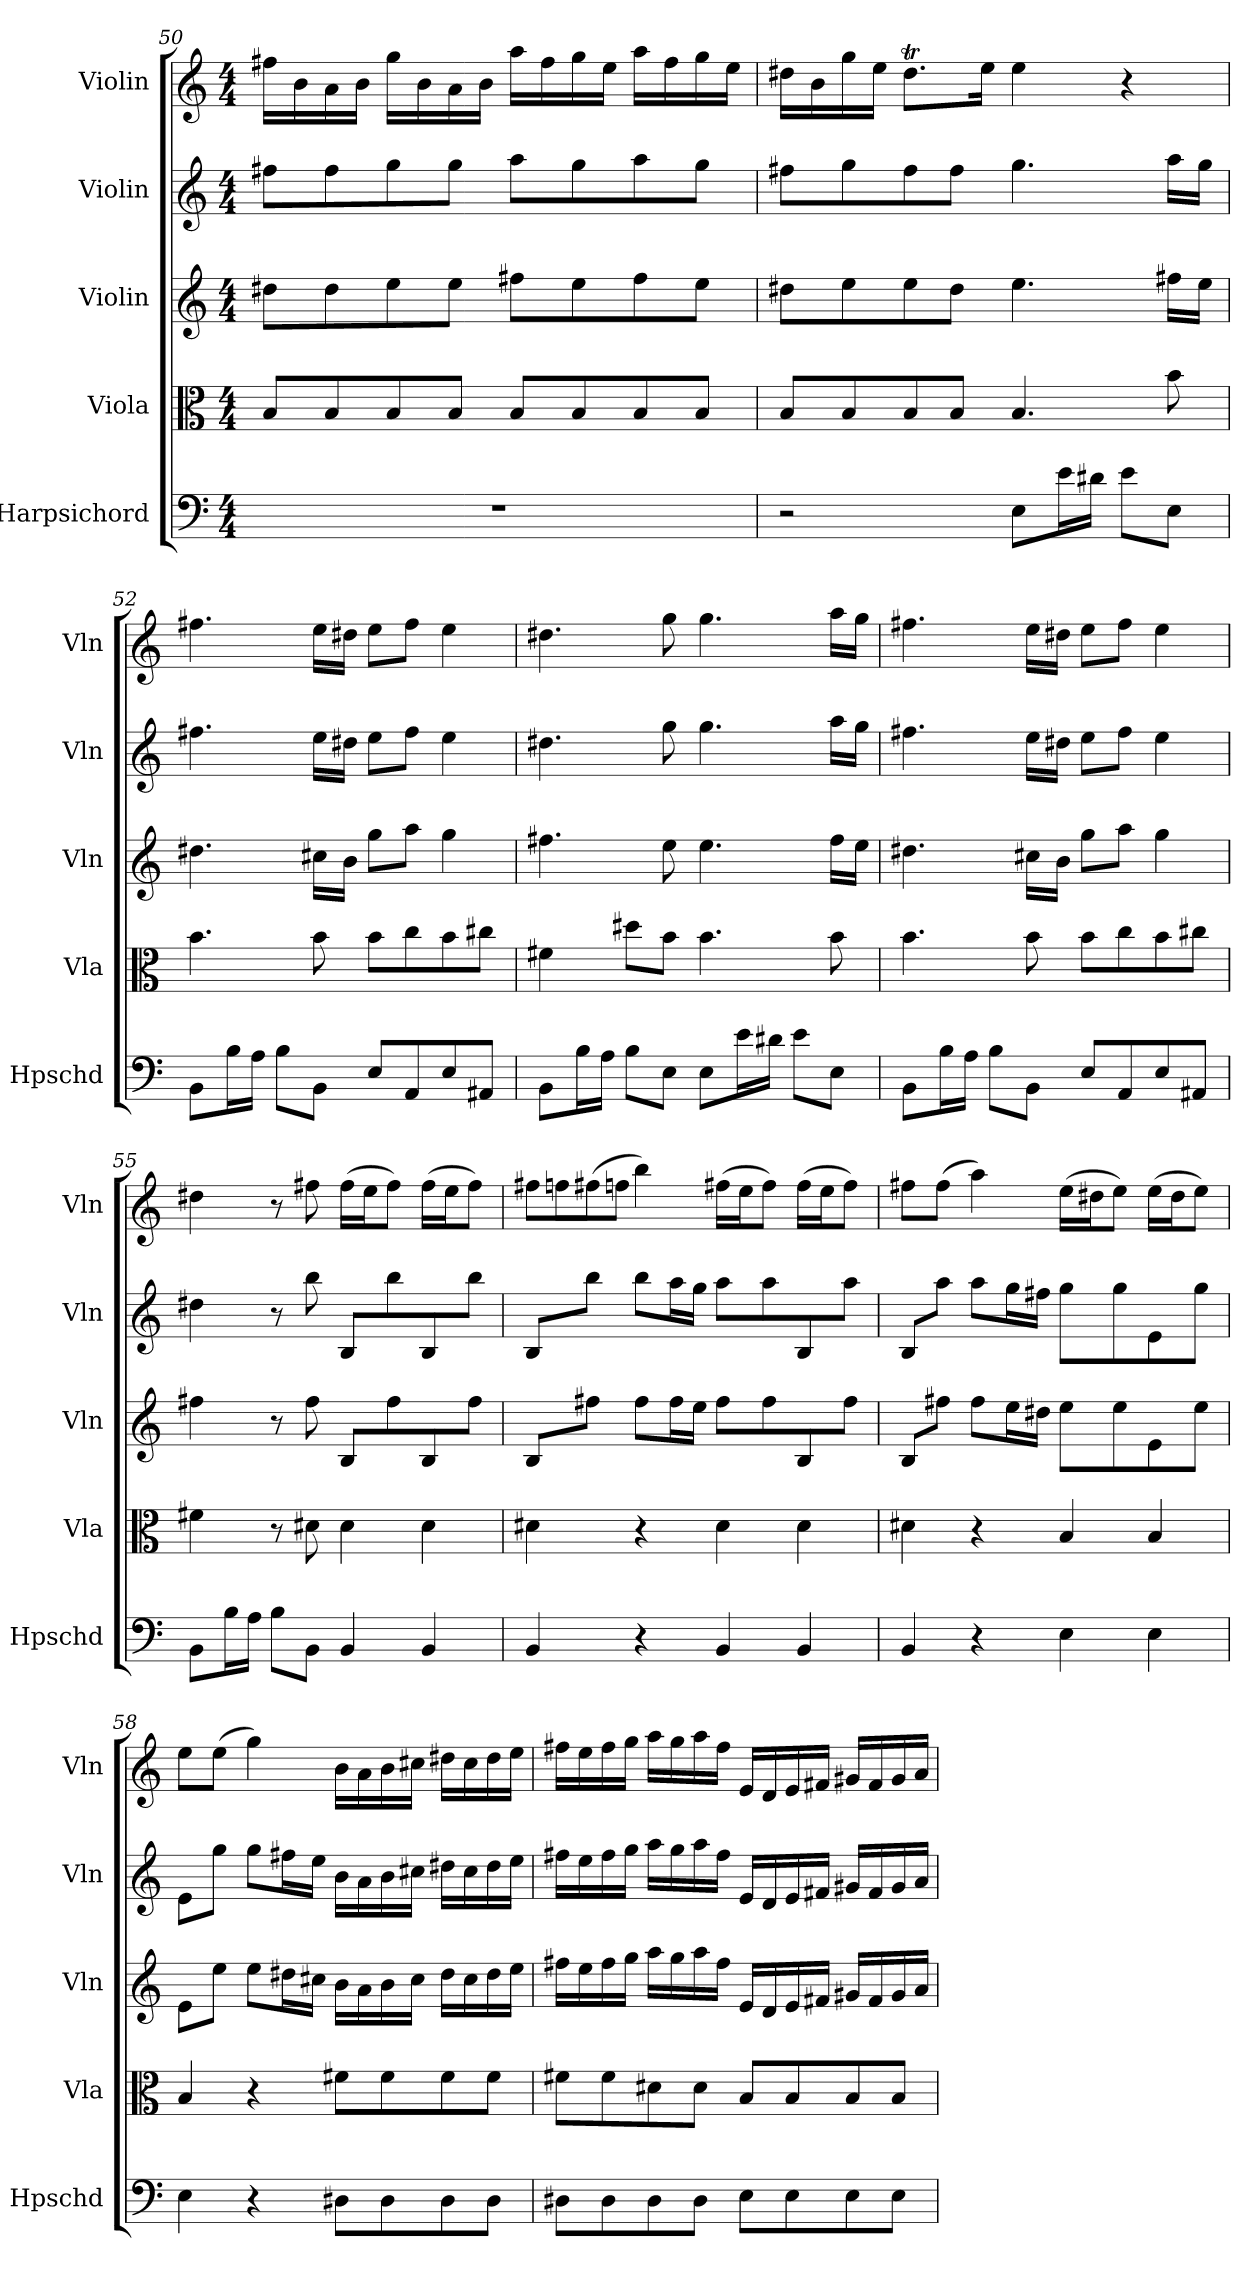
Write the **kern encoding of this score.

**kern	**kern	**kern	**kern	**kern
*part5	*part4	*part3	*part2	*part1
*staff5	*staff4	*staff3	*staff2	*staff1
*I"Harpsichord	*I"Viola	*I"Violin	*I"Violin	*I"Violin
*I'Hpschd	*I'Vla	*I'Vln	*I'Vln	*I'Vln
*clefF4	*clefC3	*clefG2	*clefG2	*clefG2
*k[]	*k[]	*k[]	*k[]	*k[]
*C:	*C:	*C:	*C:	*C:
*M4/4	*M4/4	*M4/4	*M4/4	*M4/4
=50	=50	=50	=50	=50
1r	8B/L	8dd#X\L	8ff#X\L	16ff#X\LL
.	.	.	.	16b\
.	8B/	8dd#\	8ff#\	16a\
.	.	.	.	16b\JJ
.	8B/	8ee\	8gg\	16gg\LL
.	.	.	.	16b\
.	8B/J	8ee\J	8gg\J	16a\
.	.	.	.	16b\JJ
.	8B/L	8ff#X\L	8aa\L	16aa\LL
.	.	.	.	16ff#\
.	8B/	8ee\	8gg\	16gg\
.	.	.	.	16ee\JJ
.	8B/	8ff#\	8aa\	16aa\LL
.	.	.	.	16ff#\
.	8B/J	8ee\J	8gg\J	16gg\
.	.	.	.	16ee\JJ
=51	=51	=51	=51	=51
2r	8B/L	8dd#X\L	8ff#X\L	16dd#X\LL
.	.	.	.	16b\
.	8B/	8ee\	8gg\	16gg\
.	.	.	.	16ee\JJ
.	8B/	8ee\	8ff#\	8.dd#t\L
.	8B/J	8dd#\J	8ff#\J	.
.	.	.	.	16ee\Jk
8E\L	4.B/	4.ee\	4.gg\	4ee\
16e\L	.	.	.	.
16d#X\JJ	.	.	.	.
8e\L	.	.	.	4r
8E\J	8b\	16ff#X\LL	16aa\LL	.
.	.	16ee\JJ	16gg\JJ	.
=52	=52	=52	=52	=52
8BB\L	4.b\	4.dd#X\	4.ff#X\	4.ff#X\
16B\L	.	.	.	.
16A\JJ	.	.	.	.
8B\L	.	.	.	.
8BB\J	8b\	16cc#X\LL	16ee\LL	16ee\LL
.	.	16b\JJ	16dd#X\JJ	16dd#X\JJ
8E/L	8b\L	8gg\L	8ee\L	8ee\L
8AA/	8cc\	8aa\J	8ff#\J	8ff#\J
8E/	8b\	4gg\	4ee\	4ee\
8AA#X/J	8cc#X\J	.	.	.
=53	=53	=53	=53	=53
8BB\L	4f#X\	4.ff#X\	4.dd#X\	4.dd#X\
16B\L	.	.	.	.
16A\JJ	.	.	.	.
8B\L	8dd#X\L	.	.	.
8E\J	8b\J	8ee\	8gg\	8gg\
8E\L	4.b\	4.ee\	4.gg\	4.gg\
16e\L	.	.	.	.
16d#X\JJ	.	.	.	.
8e\L	.	.	.	.
8E\J	8b\	16ff#\LL	16aa\LL	16aa\LL
.	.	16ee\JJ	16gg\JJ	16gg\JJ
=54	=54	=54	=54	=54
8BB\L	4.b\	4.dd#X\	4.ff#X\	4.ff#X\
16B\L	.	.	.	.
16A\JJ	.	.	.	.
8B\L	.	.	.	.
8BB\J	8b\	16cc#X\LL	16ee\LL	16ee\LL
.	.	16b\JJ	16dd#X\JJ	16dd#X\JJ
8E/L	8b\L	8gg\L	8ee\L	8ee\L
8AA/	8cc\	8aa\J	8ff#\J	8ff#\J
8E/	8b\	4gg\	4ee\	4ee\
8AA#X/J	8cc#X\J	.	.	.
=55	=55	=55	=55	=55
8BB\L	4f#X\	4ff#X\	4dd#X\	4dd#X\
16B\L	.	.	.	.
16A\JJ	.	.	.	.
8B\L	8r	8r	8r	8r
8BB\J	8d#X\	8ff#\	8bb\	8ff#X\
4BB/	4d#\	8B/L	8B/L	(16ff#\LL
.	.	.	.	16ee\J
.	.	8ff#\	8bb\	8ff#\J)
4BB/	4d#\	8B/	8B/	(16ff#\LL
.	.	.	.	16ee\J
.	.	8ff#\J	8bb\J	8ff#\J)
=56	=56	=56	=56	=56
*	*	*	*	*^
4BB/	4d#X\	8B/L	8B/L	8ff#X\L	8ffn\L
.	.	8ff#X\J	8bb\J	(8ff#X\J	8ffn\J
4r	4r	8ff#\L	8bb\L	4bb\)	2.ryy
.	.	16ff#\L	16aa\L	.	.
.	.	16ee\JJ	16gg\JJ	.	.
4BB/	4d#\	8ff#\L	8aa\L	(16ff#X\LL	.
.	.	.	.	16ee\J	.
.	.	8ff#\	8aa\	8ff#\J)	.
4BB/	4d#\	8B/	8B/	(16ff#\LL	.
.	.	.	.	16ee\J	.
.	.	8ff#\J	8aa\J	8ff#\J)	.
*	*	*	*	*v	*v
=57	=57	=57	=57	=57
4BB/	4d#X\	8B/L	8B/L	8ff#X\L
.	.	8ff#X\J	8aa\J	(8ff#\J
4r	4r	8ff#\L	8aa\L	4aa\)
.	.	16ee\L	16gg\L	.
.	.	16dd#X\JJ	16ff#X\JJ	.
4E\	4B/	8ee\L	8gg\L	(16ee\LL
.	.	.	.	16dd#X\J
.	.	8ee\	8gg\	8ee\J)
4E\	4B/	8e\	8e\	(16ee\LL
.	.	.	.	16dd#\J
.	.	8ee\J	8gg\J	8ee\J)
=58	=58	=58	=58	=58
4E\	4B/	8e\L	8e\L	8ee\L
.	.	8ee\J	8gg\J	(8ee\J
4r	4r	8ee\L	8gg\L	4gg\)
.	.	16dd#X\L	16ff#X\L	.
.	.	16cc#X\JJ	16ee\JJ	.
8D#X\L	8f#X\L	16b\LL	16b\LL	16b\LL
.	.	16a\	16a\	16a\
8D#\	8f#\	16b\	16b\	16b\
.	.	16cc#\JJ	16cc#X\JJ	16cc#X\JJ
8D#\	8f#\	16dd#\LL	16dd#X\LL	16dd#X\LL
.	.	16cc#\	16cc#\	16cc#\
8D#\J	8f#\J	16dd#\	16dd#\	16dd#\
.	.	16ee\JJ	16ee\JJ	16ee\JJ
=59	=59	=59	=59	=59
8D#X\L	8f#X\L	16ff#X\LL	16ff#X\LL	16ff#X\LL
.	.	16ee\	16ee\	16ee\
8D#\	8f#\	16ff#\	16ff#\	16ff#\
.	.	16gg\JJ	16gg\JJ	16gg\JJ
8D#\	8d#X\	16aa\LL	16aa\LL	16aa\LL
.	.	16gg\	16gg\	16gg\
8D#\J	8d#\J	16aa\	16aa\	16aa\
.	.	16ff#\JJ	16ff#\JJ	16ff#\JJ
8E\L	8B/L	16e/LL	16e/LL	16e/LL
.	.	16d/	16d/	16d/
8E\	8B/	16e/	16e/	16e/
.	.	16f#X/JJ	16f#X/JJ	16f#X/JJ
8E\	8B/	16g#X/LL	16g#X/LL	16g#X/LL
.	.	16f#/	16f#/	16f#/
8E\J	8B/J	16g#/	16g#/	16g#/
.	.	16a/JJ	16a/JJ	16a/JJ
=	=	=	=	=
*-	*-	*-	*-	*-
